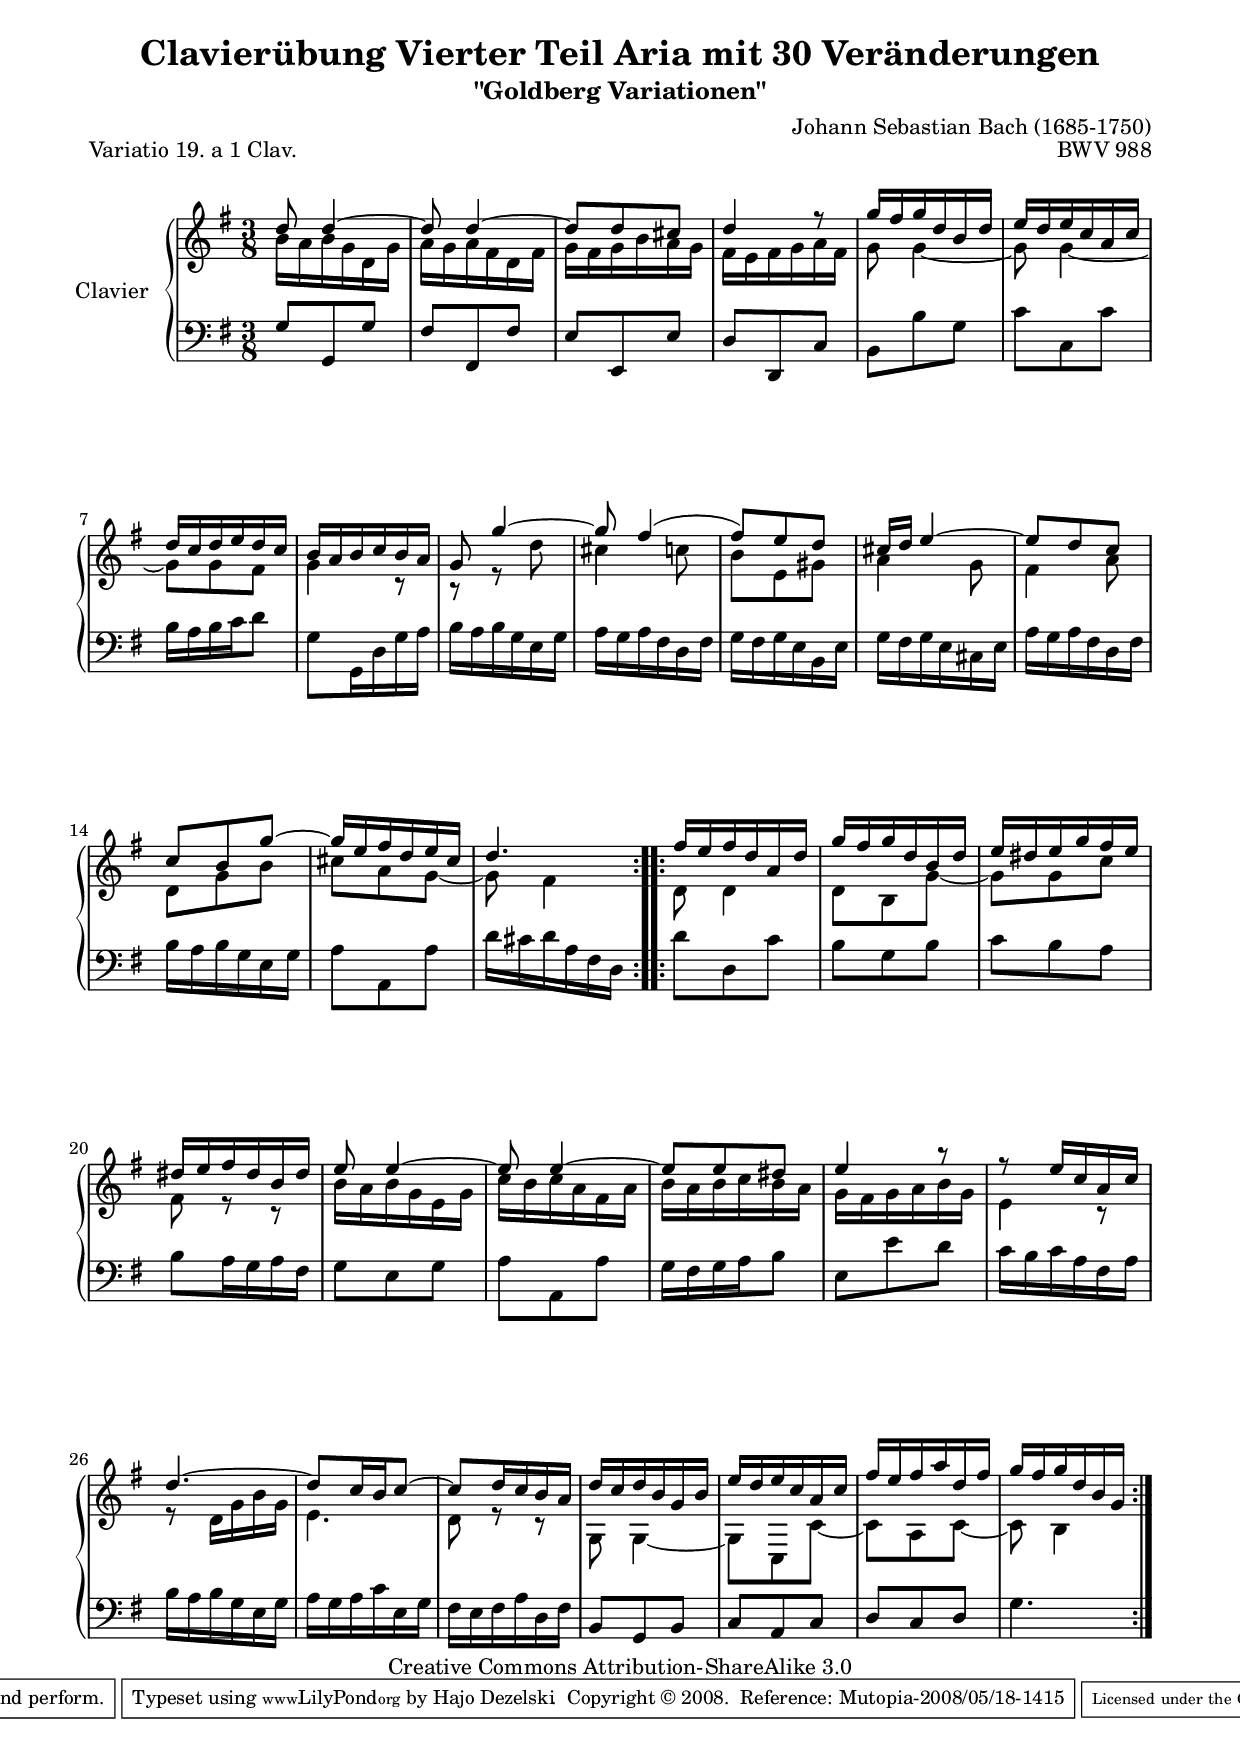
\version "2.11.44"

\paper {
    page-top-space = #0.0
    %indent = 0.0
    line-width = 18.0\cm
    ragged-bottom = ##f
    ragged-last-bottom = ##f
}

% #(set-default-paper-size "a4")

#(set-global-staff-size 19)

\header {
        title = "Clavierübung Vierter Teil Aria mit 30 Veränderungen"
        subtitle = "\"Goldberg Variationen\""
        piece = "Variatio 19. a 1 Clav."
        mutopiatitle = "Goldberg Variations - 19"
        composer = "Johann Sebastian Bach (1685-1750)"
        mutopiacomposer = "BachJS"
        opus = "BWV 988"
        date = "1741"
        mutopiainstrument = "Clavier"
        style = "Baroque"
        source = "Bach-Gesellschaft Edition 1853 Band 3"
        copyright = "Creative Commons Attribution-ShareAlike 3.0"
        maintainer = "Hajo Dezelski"
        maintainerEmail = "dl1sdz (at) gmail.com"
	
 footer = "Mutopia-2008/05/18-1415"
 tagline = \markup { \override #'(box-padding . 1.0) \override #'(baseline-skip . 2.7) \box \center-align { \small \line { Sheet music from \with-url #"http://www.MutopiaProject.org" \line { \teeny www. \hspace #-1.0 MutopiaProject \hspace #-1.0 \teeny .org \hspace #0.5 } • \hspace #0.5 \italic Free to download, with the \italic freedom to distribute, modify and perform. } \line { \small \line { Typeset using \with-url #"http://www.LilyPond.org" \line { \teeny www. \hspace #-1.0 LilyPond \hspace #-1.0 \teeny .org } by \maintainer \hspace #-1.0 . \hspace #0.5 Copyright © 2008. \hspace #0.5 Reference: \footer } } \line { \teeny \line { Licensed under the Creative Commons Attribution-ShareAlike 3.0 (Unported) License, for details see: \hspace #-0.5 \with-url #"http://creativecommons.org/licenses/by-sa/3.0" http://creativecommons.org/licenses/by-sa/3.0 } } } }
}


sopranoOne =   \relative d'' {
    \repeat volta 2 { %begin repeated section
    \stemUp
		d8 d4 ~ | % 1
        d8 d4 ~ | % 2
        d8 [ d cis ] | % 3
        d4 r8 | % 4
        g16 [ fis g d b d ] | % 5
        e16 [ d e c a c ] | % 6
        d16 [ c d e d c ] | % 7
        b16 [ a b c b a ] | % 8
        g8 g'4 ~ | % 9
        g8 fis4 ( | % 10
        fis8 ) [ e d ] | % 11
        cis16 [ d ] e4 ~ | % 12
        e8 d c | % 13
        c8 [ b g' ~ ] | % 14
        g16 [ e fis d e cis ] | % 15
        d4. | % 16
    } %end of repeated section
  
    \repeat volta 2 { %begin repeated section
        fis16 [ e16 fis d a d ] | % 17
        g16 [ fis g d b d ] | % 18
        e16 [ dis e g fis e ] | % 19
        dis16 [ e fis dis b dis ] | % 20
        e8  e4 ~ | % 21
        e8 e4 ~ | % 22
        e8 [ e dis ] | % 23
        e4 r8 | % 24
        r8 e16 [ c a c ] | % 25
        d4. ~ | % 26
        d8 [ c16 b c8 ~ ] | % 27
        c8 [ d16 c b a ] | % 28
        d16 [ c d b g b ] | % 29
        e16 [ d e c a c ] | % 30
        fis16 [ e fis a d, fis ] | % 31
        g16 [ fis g d b g ] | % 32

    } %end repeated section
}

sopranoTwo =   \relative b' {
  \repeat volta 2 { %begin repeated section
  \stemDown
        b16 [ a b g d g ] | % 1
        a16 [ g a fis d fis ] | % 2
        g16 [ fis g b a g ] | % 3
        fis16 [ e fis g a fis ] | % 4
        g8  g4 ~ | % 5
        g8 g4 ~ | % 6
        g8 [ g fis ] | % 7
        g4 r8 | % 8
        r8 r8 d'8 | % 9
        cis4 c8 | % 10
        b8 [ e, gis ] | % 11
        a4 g8 | % 12
        fis4 a8 | % 13
        d,8 [ g b ] | % 14
        cis8 [ a g ~ ] | % 15
        g8 fis4  | % 16 
    } %end of repeated section
  
    \repeat volta 2 { %begin repeated section
        d8 d4 | % 17
        d8 b g' ~ | % 18
        g8 [ g c ] | % 19
        fis,8 r8 r8 | % 20
        b16  [ a b g e g ] | % 21
        c16 [ b c a fis a ] | % 22
        b16 [ a b c b a ] | % 23
        g16 [ fis g a b g ] | % 24
        e4 r8 | % 25
        r8 d16 [ g b g ] | % 26
        e4. | % 27
        d8 r8 r8 | % 28
        g,8  g4 ~ | % 29
        g8 [ c, c' ~ ] | % 30
        c8 [ a c ~ ] | % 31
        c8 b4 | % 32
    } %end repeated section
}

soprano = << \sopranoOne \\ \sopranoTwo>>

%%
%% Bass Clef
%% 

bass = \relative g {
	\repeat volta 2 { %begin repeated section
       g8  [ g, g' ] | % 1
        fis8 [ fis, fis' ] | % 2
        e8 [ e, e' ] | % 3
        d8 [ d, c' ] | % 4
        b8 [ b' g ] | % 5
        c8 [ c, c' ] | % 6
        b16 [ a b c d8 ] | % 7
        g,8 [ g,16 d' g a ] | % 8
        b16 [ a b g e g ] | % 9
        a16 [ g a fis d fis ] | % 10
        g16 [ fis g e b e ] | % 11
        g16 [ fis g e cis e ] | % 12
        a16 [ g a fis d fis ] | % 13
        b16 [ a b g e g ] | % 14
        a8 [ a, a' ] | % 15
        d16 [ cis d a fis d16 ] | % 16
    } %end of repeated section
  
    \repeat volta 2 { %begin repeated section
        d'8  d, c' | % 17
        b8 g b | % 18
        c8 [ b a ] | % 19
        b8 [ a16 g a fis ] | % 20
        g8 [ e g ] | % 21
        a8 [ a, a' ] | % 22
        g16 [ fis g a b8 ] | % 23
        e,8 [ e' d ] | % 24
        c16 [ b c a fis a ] | % 25
        b16 [ a b g e g ] | % 26
        a16 [ g a c e, g ] | % 27
        fis16 [ e fis a d, fis ] | % 28
        b,8 [ g b ] | %29
        c8 [ a c ] | % 30
        d8 [ c d ] | % 31
        g4. | % 32
    } %end repeated section
}

%% Merge score - Piano staff

\score {
    \context PianoStaff <<
        \set PianoStaff.instrumentName = "Clavier  "
        \set PianoStaff.midiInstrument = "harpsichord"
        \new Staff = "upper" { \clef treble \key g \major \time 3/8 \soprano  }
        \new Staff = "lower"  { \clef bass \key g \major \time 3/8 \bass }
    >>
    \layout{  }
    \midi { }

}
